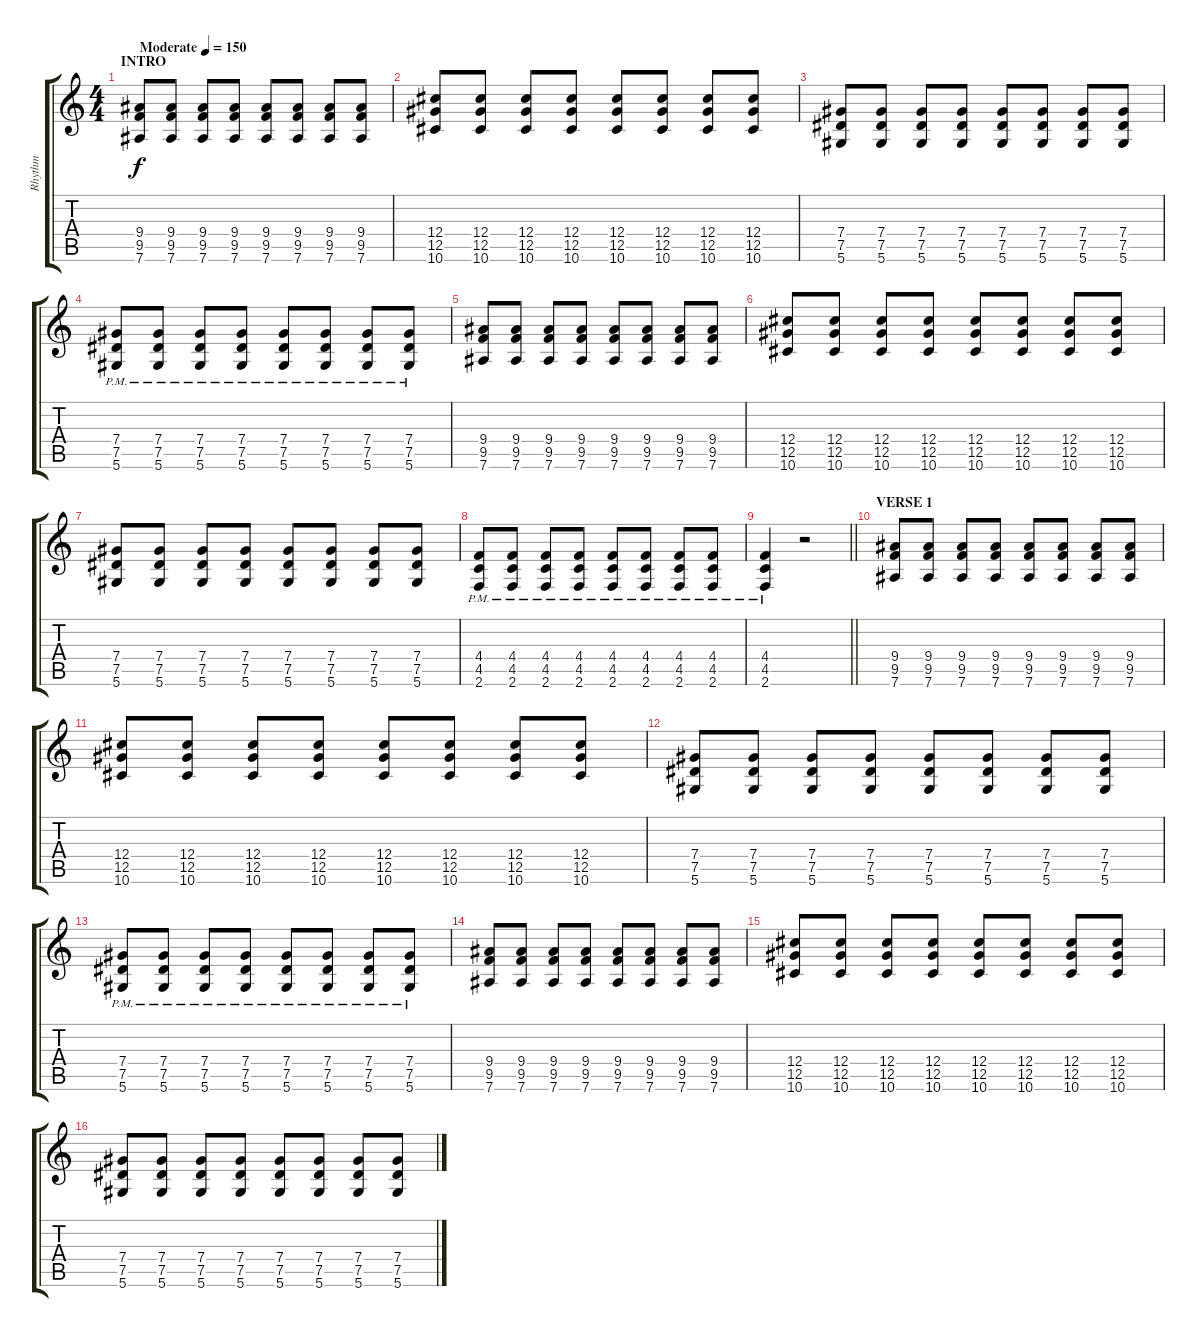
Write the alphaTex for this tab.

\track ("Rhythm" "Rhythm") {instrument distortionguitar}
\staff {score tabs}
\tuning (Eb4 Bb3 Gb3 Db3 Ab2 Eb2) {hide}
\ts (4 4)
\section ("" "INTRO")
\tempo (150 "Moderate")
\clef g2
\ks c
(9.4 9.5 7.6).8{dy f instrument distortionguitar} (9.4 9.5 7.6).8 (9.4 9.5 7.6).8 (9.4 9.5 7.6).8 (9.4 9.5 7.6).8 (9.4 9.5 7.6).8 (9.4 9.5 7.6).8 (9.4 9.5 7.6).8 |
(12.4 12.5 10.6).8 (12.4 12.5 10.6).8 (12.4 12.5 10.6).8 (12.4 12.5 10.6).8 (12.4 12.5 10.6).8 (12.4 12.5 10.6).8 (12.4 12.5 10.6).8 (12.4 12.5 10.6).8 |
(7.4 7.5 5.6).8 (7.4 7.5 5.6).8 (7.4 7.5 5.6).8 (7.4 7.5 5.6).8 (7.4 7.5 5.6).8 (7.4 7.5 5.6).8 (7.4 7.5 5.6).8 (7.4 7.5 5.6).8 |
(7.4{pm} 7.5{pm} 5.6{pm}).8 (7.4{pm} 7.5{pm} 5.6{pm}).8 (7.4{pm} 7.5{pm} 5.6{pm}).8 (7.4{pm} 7.5{pm} 5.6{pm}).8 (7.4{pm} 7.5{pm} 5.6{pm}).8 (7.4{pm} 7.5{pm} 5.6{pm}).8 (7.4{pm} 7.5{pm} 5.6{pm}).8 (7.4{pm} 7.5{pm} 5.6{pm}).8 |
(9.4 9.5 7.6).8 (9.4 9.5 7.6).8 (9.4 9.5 7.6).8 (9.4 9.5 7.6).8 (9.4 9.5 7.6).8 (9.4 9.5 7.6).8 (9.4 9.5 7.6).8 (9.4 9.5 7.6).8 |
(12.4 12.5 10.6).8 (12.4 12.5 10.6).8 (12.4 12.5 10.6).8 (12.4 12.5 10.6).8 (12.4 12.5 10.6).8 (12.4 12.5 10.6).8 (12.4 12.5 10.6).8 (12.4 12.5 10.6).8 |
(7.4 7.5 5.6).8 (7.4 7.5 5.6).8 (7.4 7.5 5.6).8 (7.4 7.5 5.6).8 (7.4 7.5 5.6).8 (7.4 7.5 5.6).8 (7.4 7.5 5.6).8 (7.4 7.5 5.6).8 |
(4.4{pm} 4.5{pm} 2.6{pm}).8 (4.4{pm} 4.5{pm} 2.6{pm}).8 (4.4{pm} 4.5{pm} 2.6{pm}).8 (4.4{pm} 4.5{pm} 2.6{pm}).8 (4.4{pm} 4.5{pm} 2.6{pm}).8 (4.4{pm} 4.5{pm} 2.6{pm}).8 (4.4{pm} 4.5{pm} 2.6{pm}).8 (4.4{pm} 4.5{pm} 2.6{pm}).8 |
\barLineRight lightlight
(4.4{pm} 4.5{pm} 2.6{pm}).4 r.2 |
\section ("" "VERSE 1")
(9.4 9.5 7.6).8 (9.4 9.5 7.6).8 (9.4 9.5 7.6).8 (9.4 9.5 7.6).8 (9.4 9.5 7.6).8 (9.4 9.5 7.6).8 (9.4 9.5 7.6).8 (9.4 9.5 7.6).8 |
(12.4 12.5 10.6).8 (12.4 12.5 10.6).8 (12.4 12.5 10.6).8 (12.4 12.5 10.6).8 (12.4 12.5 10.6).8 (12.4 12.5 10.6).8 (12.4 12.5 10.6).8 (12.4 12.5 10.6).8 |
(7.4 7.5 5.6).8 (7.4 7.5 5.6).8 (7.4 7.5 5.6).8 (7.4 7.5 5.6).8 (7.4 7.5 5.6).8 (7.4 7.5 5.6).8 (7.4 7.5 5.6).8 (7.4 7.5 5.6).8 |
(7.4{pm} 7.5{pm} 5.6{pm}).8 (7.4{pm} 7.5{pm} 5.6{pm}).8 (7.4{pm} 7.5{pm} 5.6{pm}).8 (7.4{pm} 7.5{pm} 5.6{pm}).8 (7.4{pm} 7.5{pm} 5.6{pm}).8 (7.4{pm} 7.5{pm} 5.6{pm}).8 (7.4{pm} 7.5{pm} 5.6{pm}).8 (7.4{pm} 7.5{pm} 5.6{pm}).8 |
(9.4 9.5 7.6).8 (9.4 9.5 7.6).8 (9.4 9.5 7.6).8 (9.4 9.5 7.6).8 (9.4 9.5 7.6).8 (9.4 9.5 7.6).8 (9.4 9.5 7.6).8 (9.4 9.5 7.6).8 |
(12.4 12.5 10.6).8 (12.4 12.5 10.6).8 (12.4 12.5 10.6).8 (12.4 12.5 10.6).8 (12.4 12.5 10.6).8 (12.4 12.5 10.6).8 (12.4 12.5 10.6).8 (12.4 12.5 10.6).8 |
(7.4 7.5 5.6).8 (7.4 7.5 5.6).8 (7.4 7.5 5.6).8 (7.4 7.5 5.6).8 (7.4 7.5 5.6).8 (7.4 7.5 5.6).8 (7.4 7.5 5.6).8 (7.4 7.5 5.6).8
